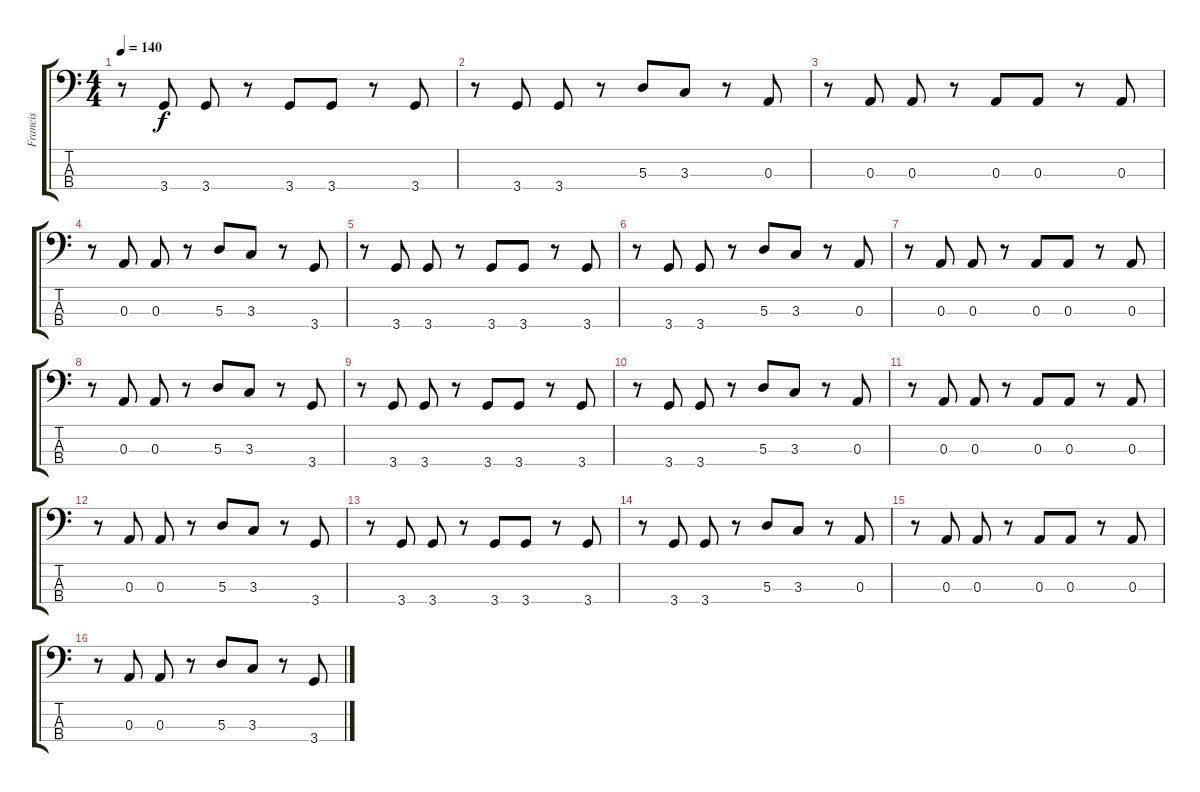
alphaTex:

\track ("Francis" "Francis") {instrument electricbasspick}
\staff {score tabs}
\tuning (G2 D2 A1 E1) {hide}
\ts (4 4)
\tempo 140
\clef f4
\ks c
r.8{dy f} 3.4.8 3.4.8 r.8 3.4.8 3.4.8 r.8 3.4.8 |
r.8 3.4.8 3.4.8 r.8 5.3.8 3.3.8 r.8 0.3.8 |
r.8 0.3.8 0.3.8 r.8 0.3.8 0.3.8 r.8 0.3.8 |
r.8 0.3.8 0.3.8 r.8 5.3.8 3.3.8 r.8 3.4.8 |
r.8 3.4.8 3.4.8 r.8 3.4.8 3.4.8 r.8 3.4.8 |
r.8 3.4.8 3.4.8 r.8 5.3.8 3.3.8 r.8 0.3.8 |
r.8 0.3.8 0.3.8 r.8 0.3.8 0.3.8 r.8 0.3.8 |
r.8 0.3.8 0.3.8 r.8 5.3.8 3.3.8 r.8 3.4.8 |
r.8 3.4.8 3.4.8 r.8 3.4.8 3.4.8 r.8 3.4.8 |
r.8 3.4.8 3.4.8 r.8 5.3.8 3.3.8 r.8 0.3.8 |
r.8 0.3.8 0.3.8 r.8 0.3.8 0.3.8 r.8 0.3.8 |
r.8 0.3.8 0.3.8 r.8 5.3.8 3.3.8 r.8 3.4.8 |
r.8 3.4.8 3.4.8 r.8 3.4.8 3.4.8 r.8 3.4.8 |
r.8 3.4.8 3.4.8 r.8 5.3.8 3.3.8 r.8 0.3.8 |
r.8 0.3.8 0.3.8 r.8 0.3.8 0.3.8 r.8 0.3.8 |
r.8 0.3.8 0.3.8 r.8 5.3.8 3.3.8 r.8 3.4.8
